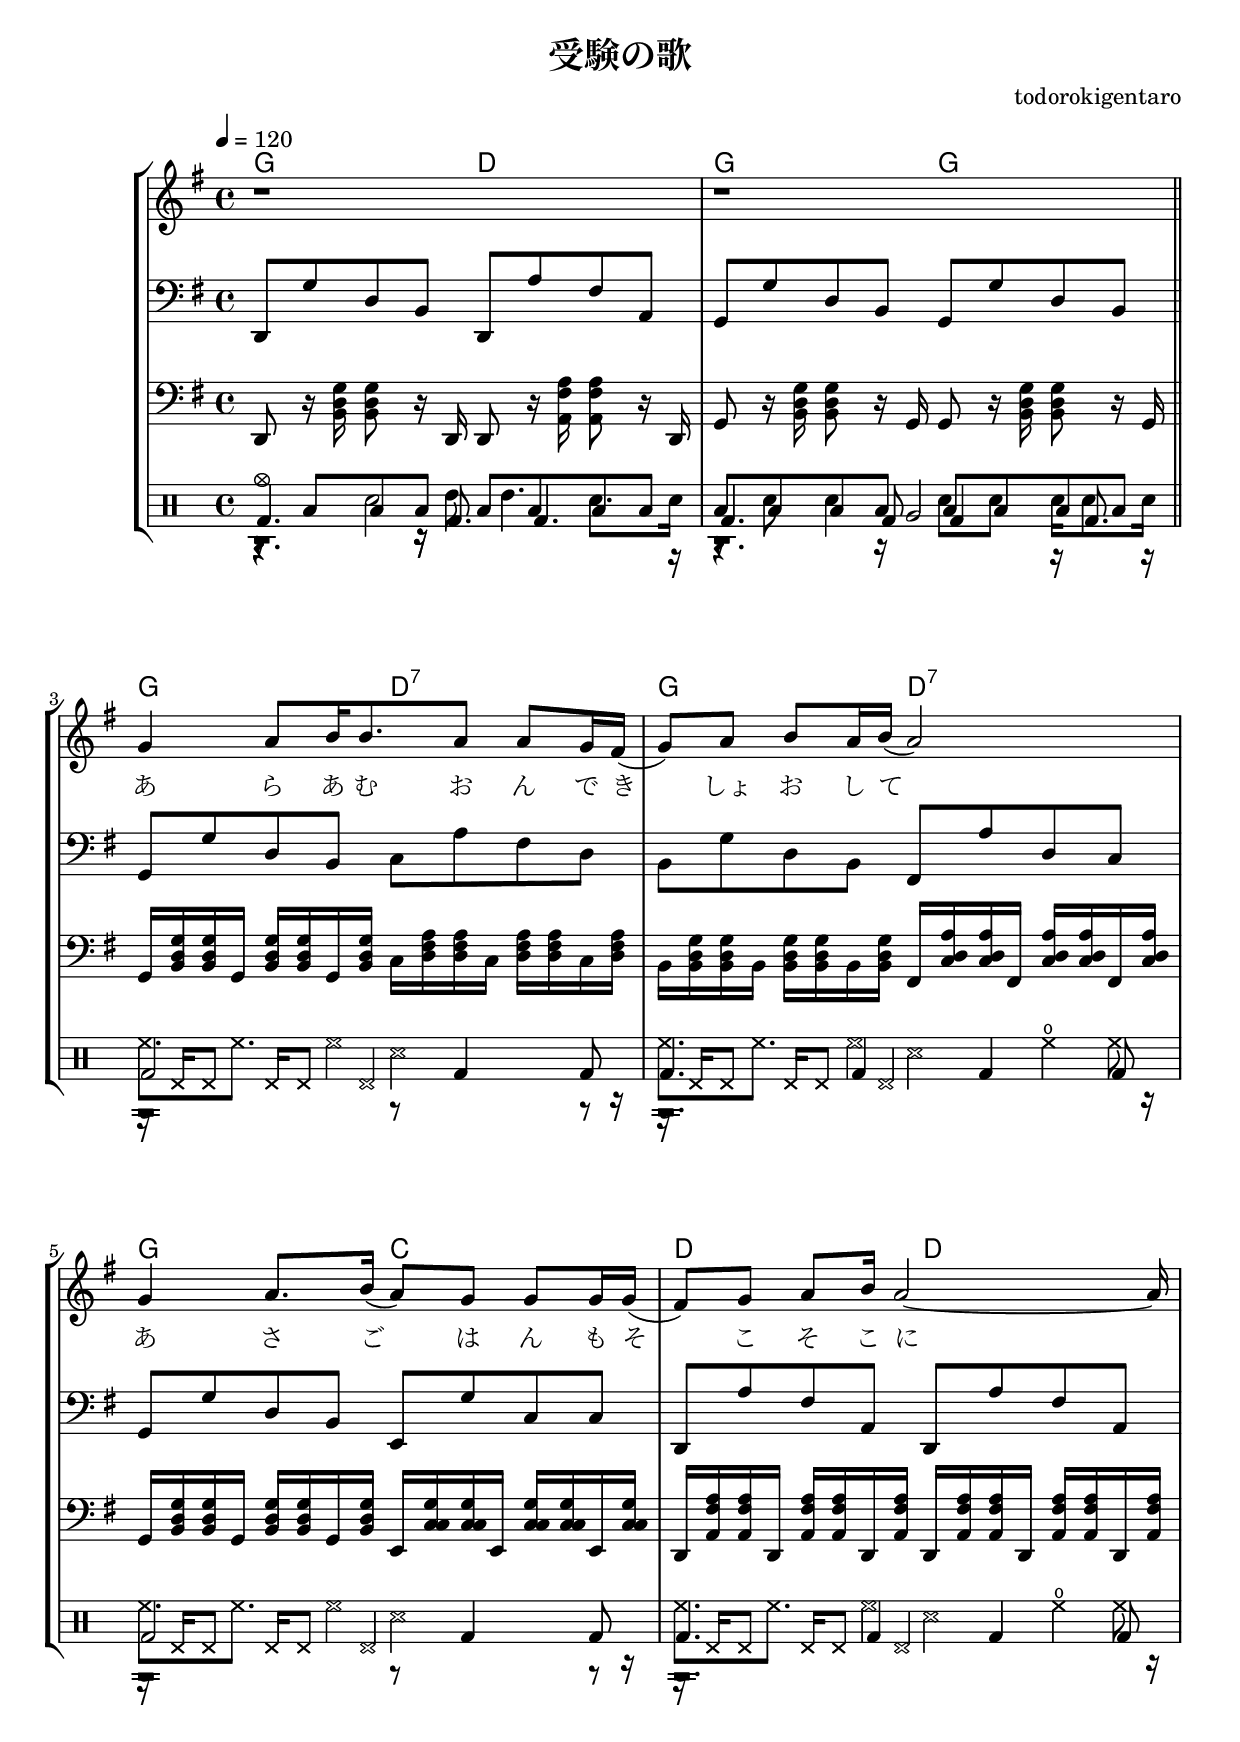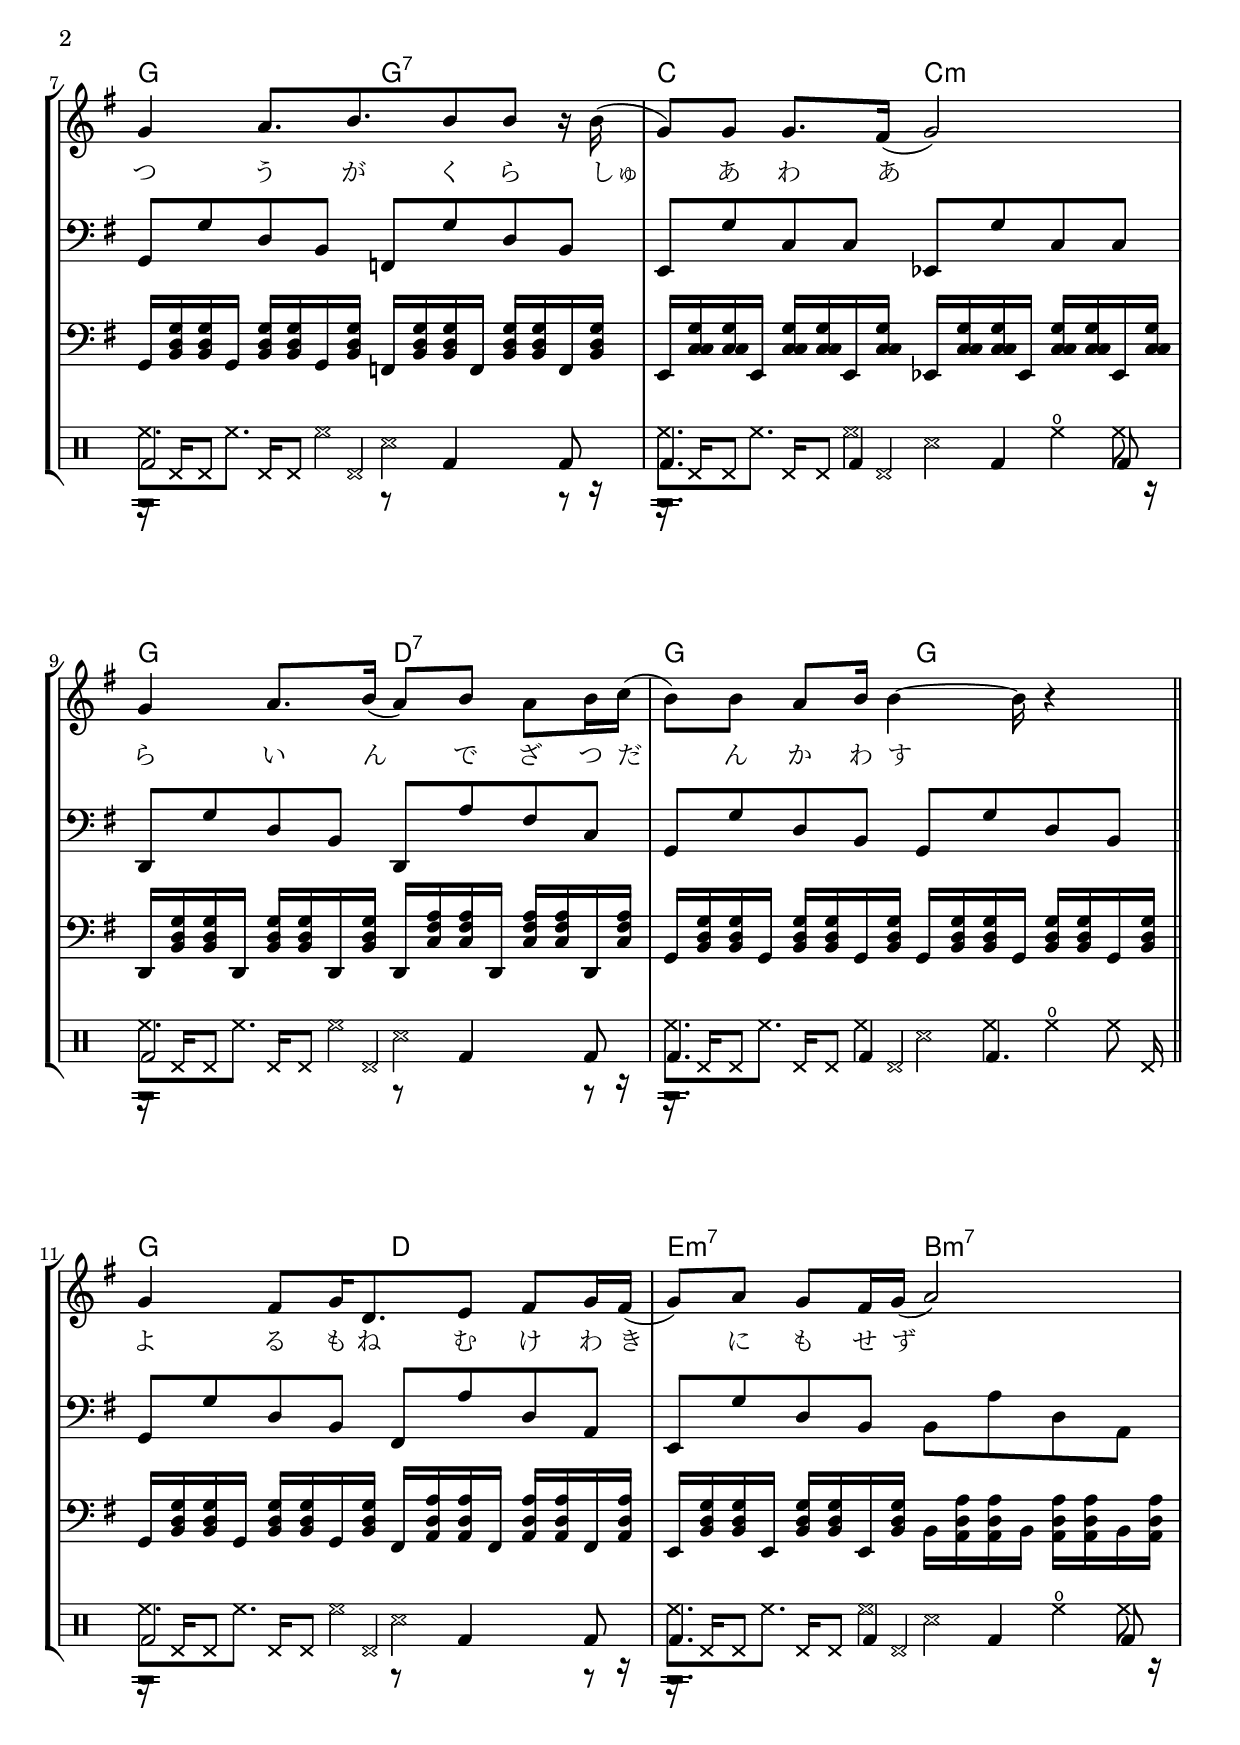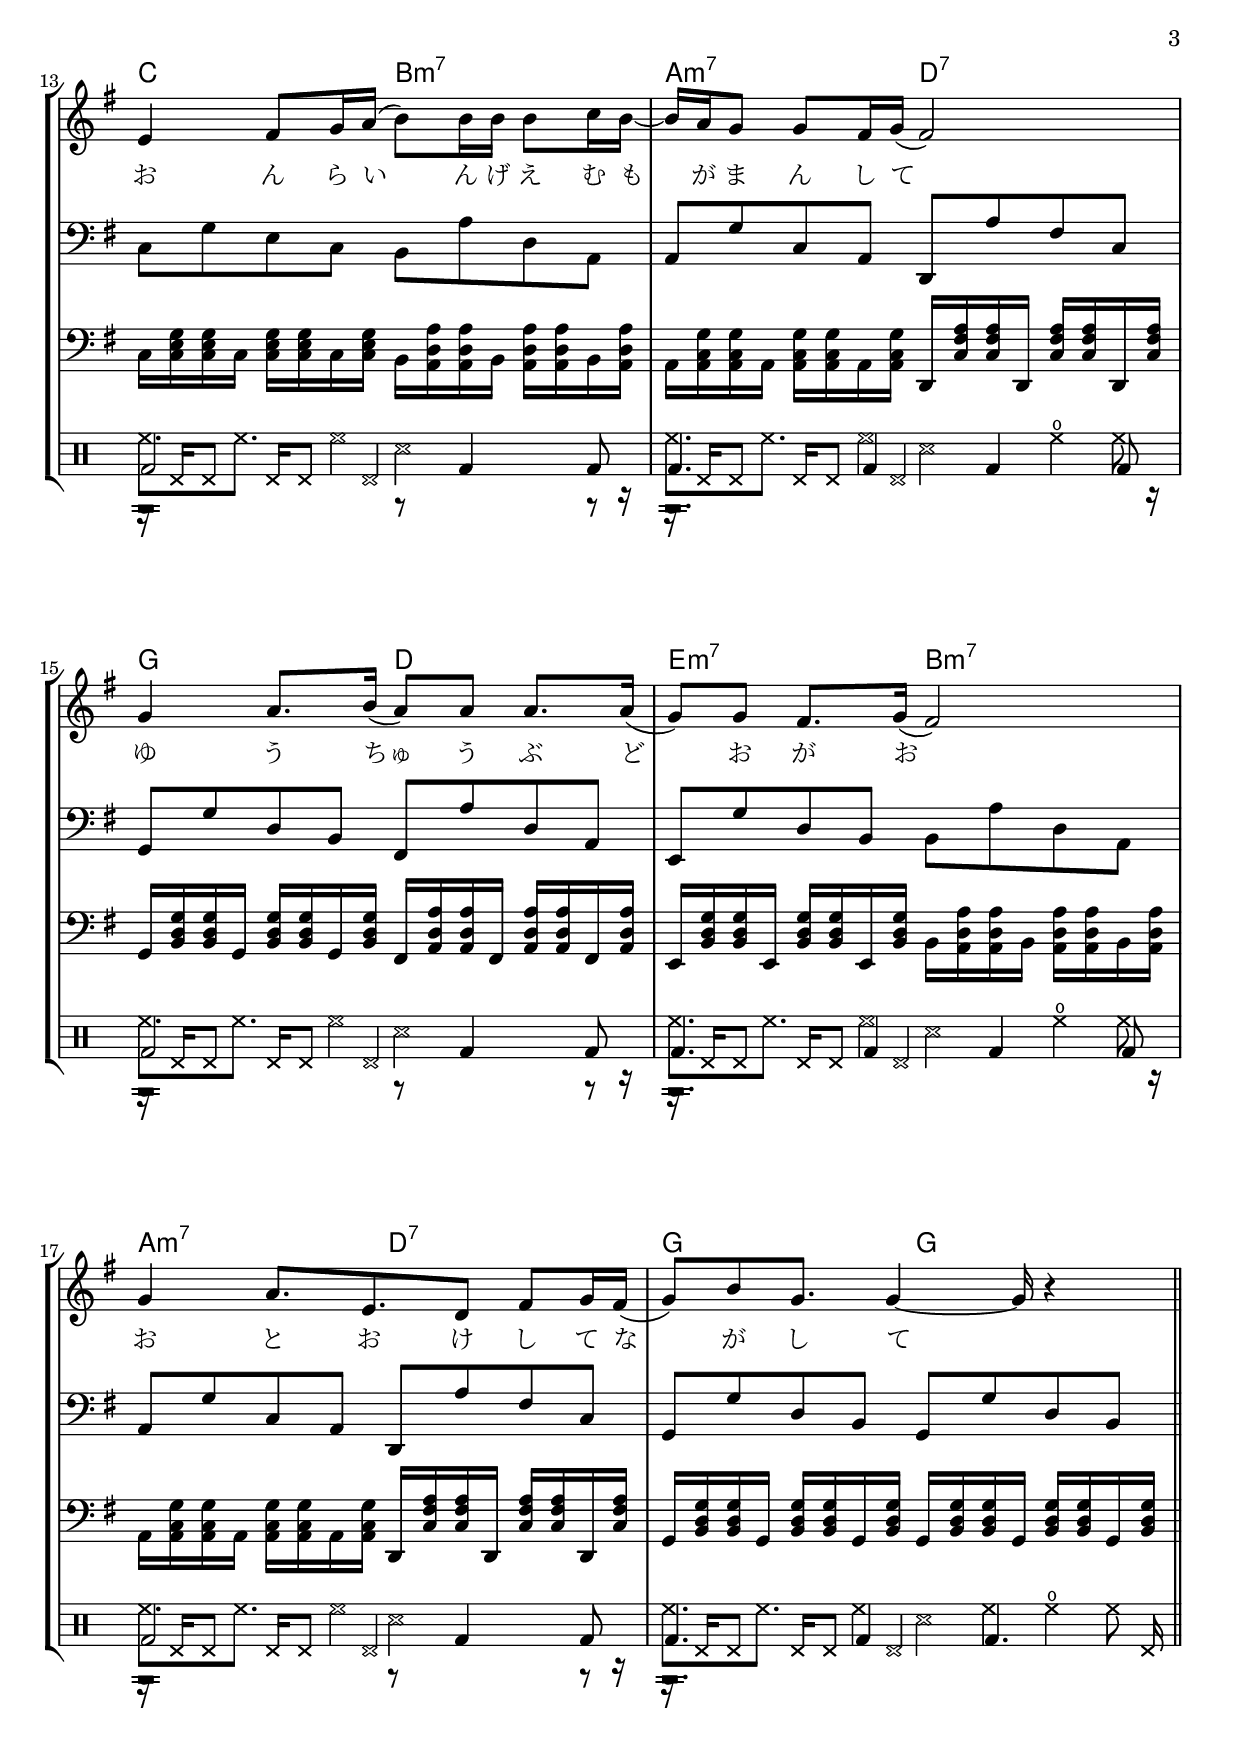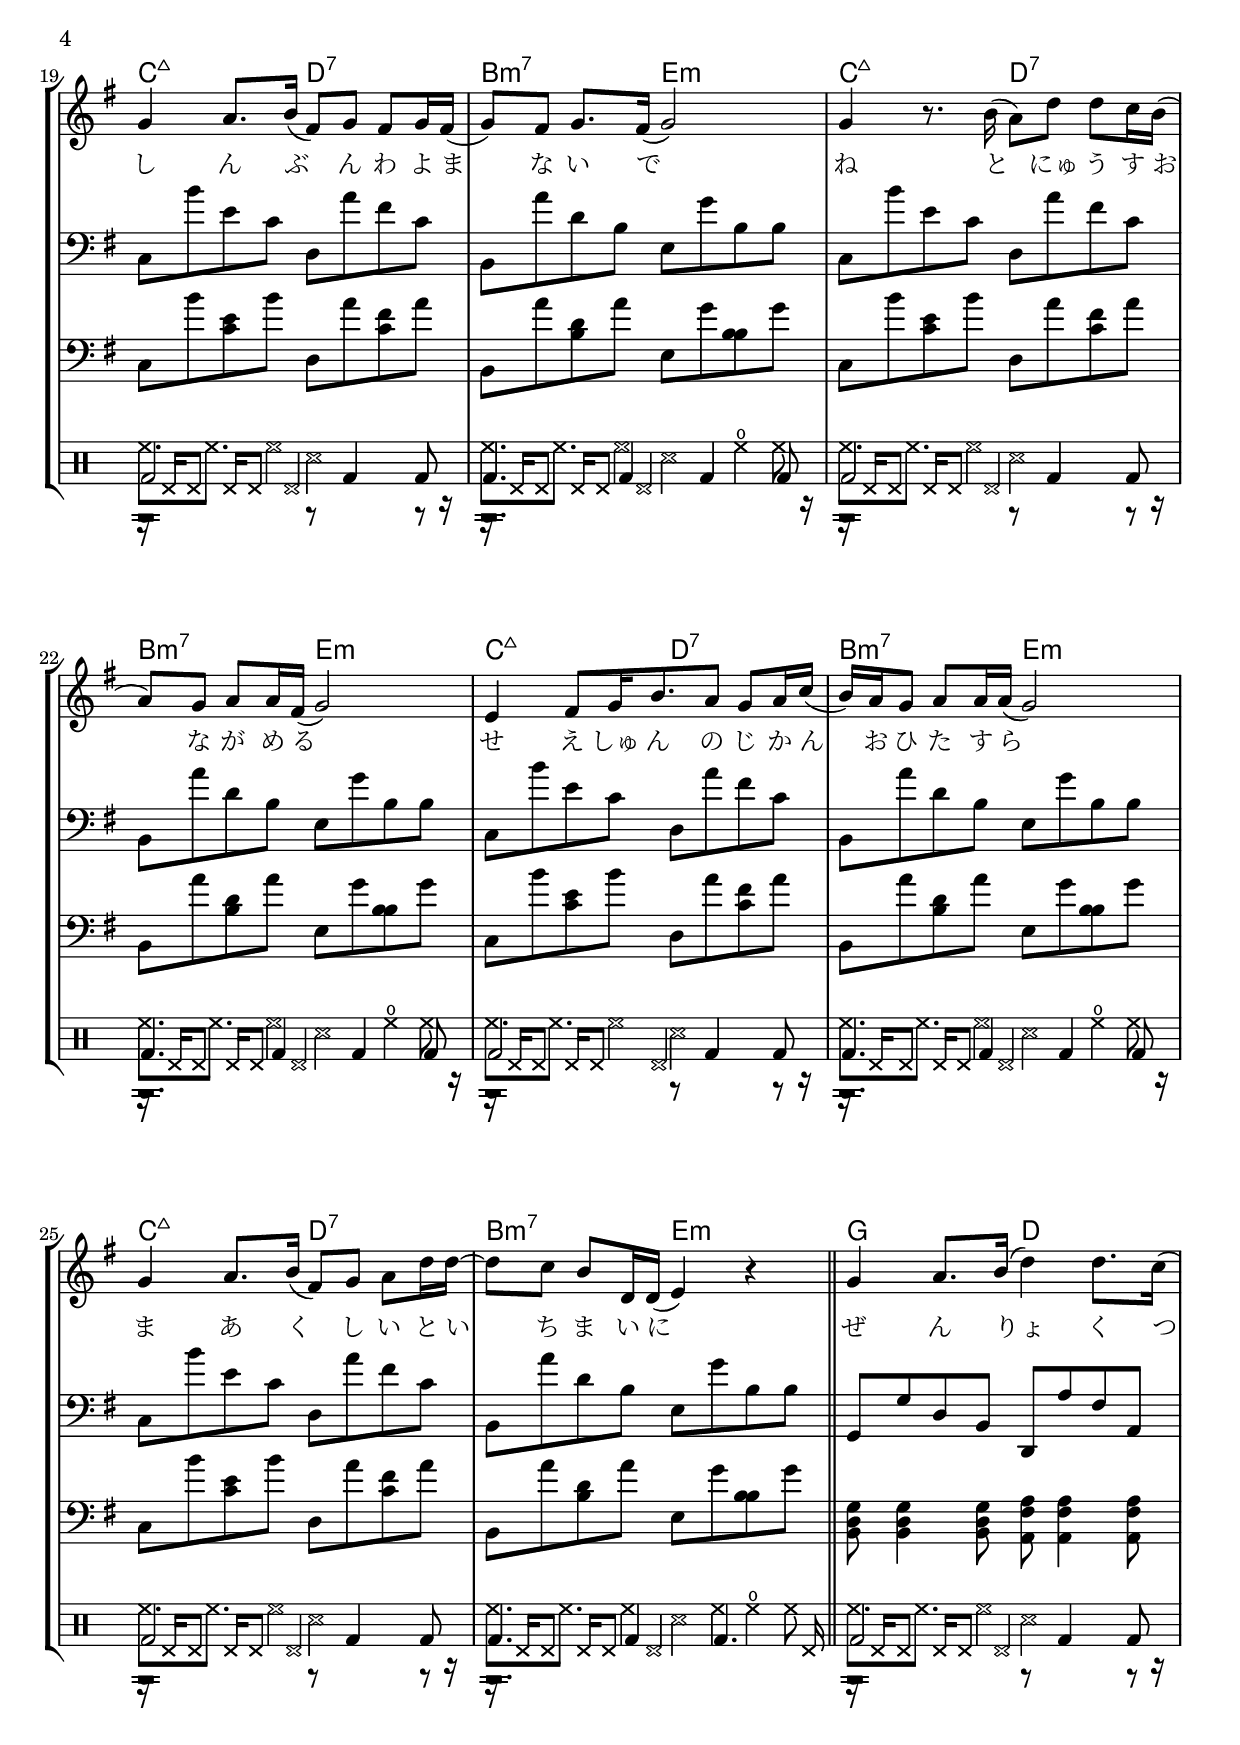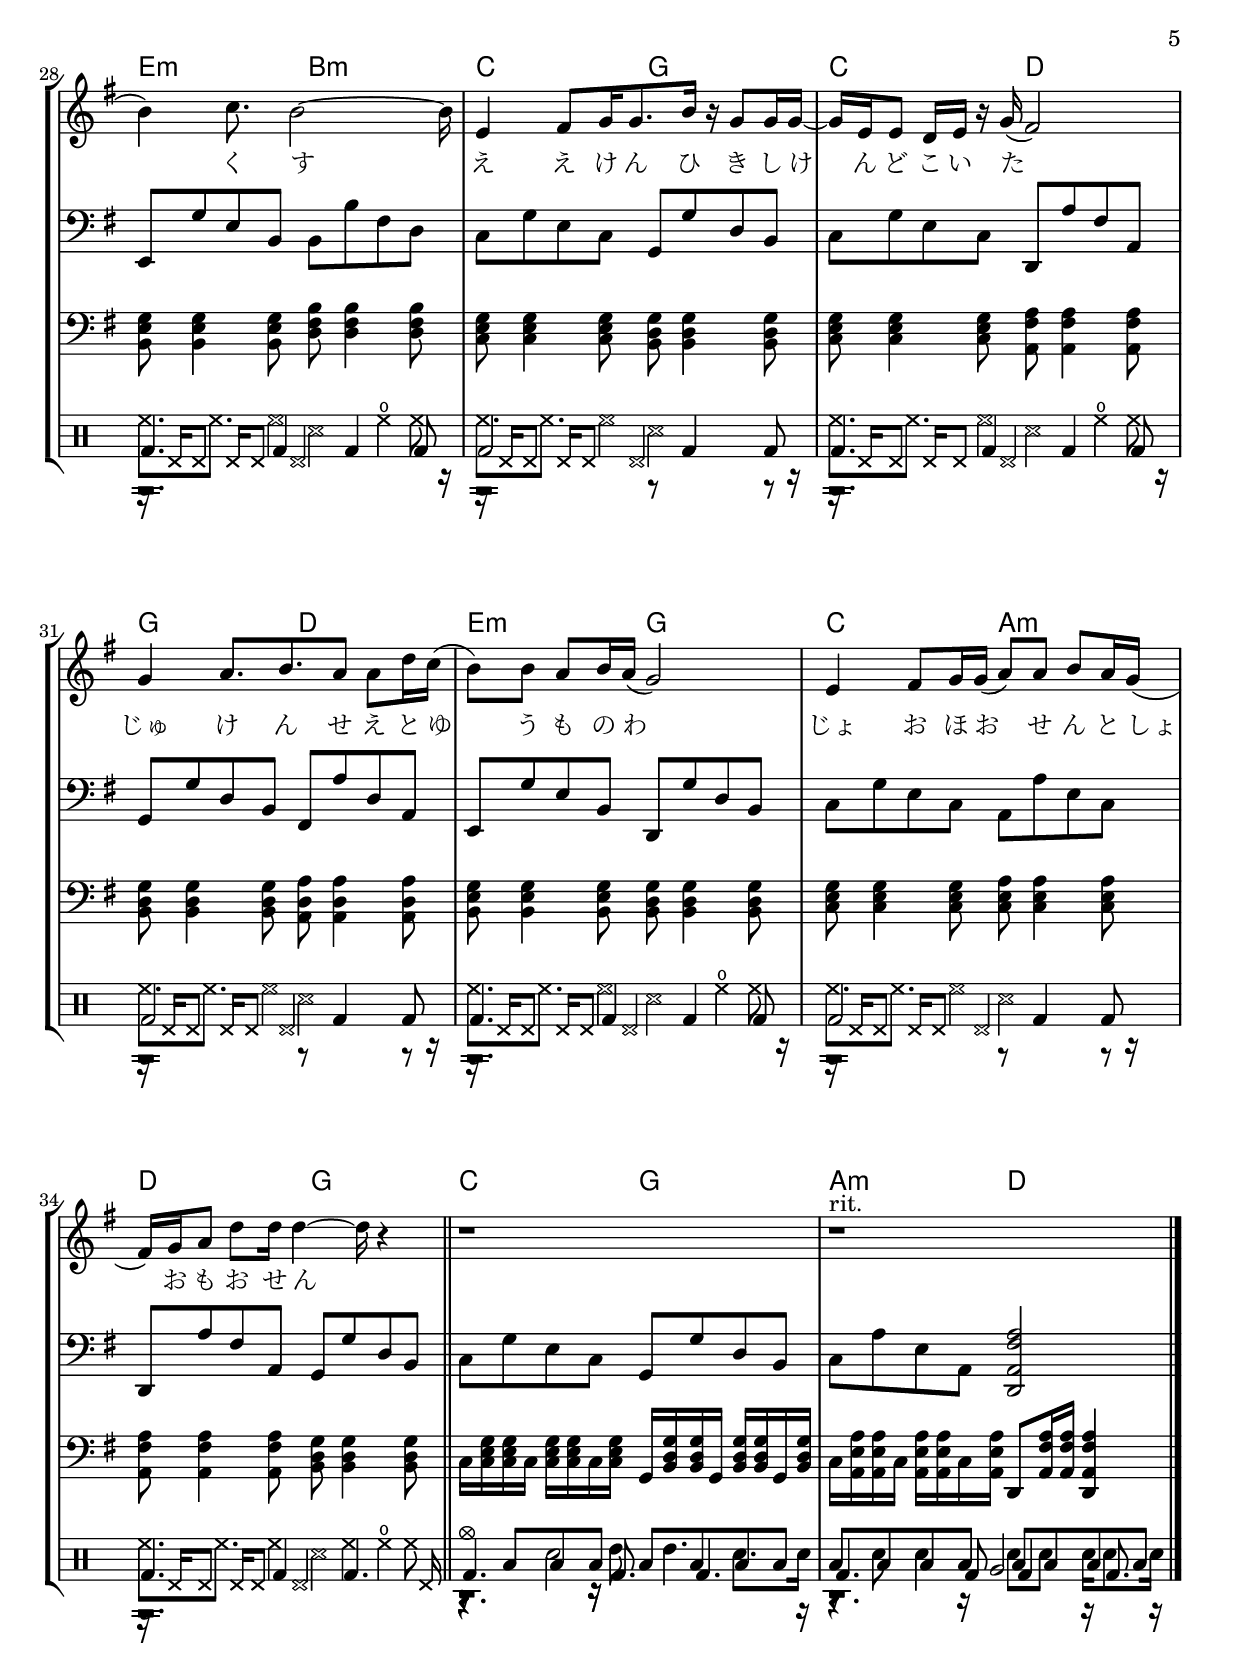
\version "2.12.1"

\header {
	title = \markup {受験の歌}
	composer = \markup \center-column {todorokigentaro}
}

harmony = \chordmode {
	g2 d g g 

	g d:7 g d:7 g c d d g g:7 c c:m g d:7 g g 

	g d e:min7 b:min7 c b:min7 a:min7 d:7 g d e:min7 b:min7 a:min7 d:7 g g 

	c:maj7 d:7 b:min7 e:m c:maj7 d:7 b:min7 e:m c:maj7 d:7 b:min7 e:m c:maj7 d:7 b:min7 e:m 

	g d e:m b:m c g c d g d e:m g c a:m d g 

	c g a:m d 
}

melody = {
	\key g \major
	\tempo 4 = 120
	r1 | r1   
	\set Staff.midiInstrument = #"fss0.34"
	 g'4  a'8  b'16  b'8.  a'8  a'8  g'16  fis'16 
	(g'8)  a'8  b'8  a'16  b'16  (a'2) 
	g'4  a'8.  b'16  (a'8)  g'8  g'8  g'16  g'16 
	(fis'8)  g'8  a'8  b'16  a'2~a'16 
	g'4  a'8.  b'8.  b'8  b'8  r16  b'16 
	(g'8)  g'8  g'8.  fis'16  (g'2) 
	g'4  a'8.  b'16  (a'8)  b'8  a'8  b'16  c''16 
	(b'8)  b'8  a'8  b'16  b'4~b'16  	r4 	\set Staff.midiInstrument = #"fss0.34"
	 g'4  fis'8  g'16  d'8.  e'8  fis'8  g'16  fis'16 
	(g'8)  a'8  g'8  fis'16  g'16  (a'2) 
	e'4  fis'8  g'16  a'16  (b'8)  b'16  b'16  b'8  c''16  b'16~ 
	b'16  a'16  g'8  g'8  fis'16  g'16  (fis'2) 
	g'4  a'8.  b'16  (a'8)  a'8  a'8.  a'16 
	(g'8)  g'8  fis'8.  g'16  (fis'2) 
	g'4  a'8.  e'8.  d'8  fis'8  g'16  fis'16 
	(g'8)  b'8  g'8.  g'4~g'16  	r4 	\set Staff.midiInstrument = #"fss0.34"
	 g'4  a'8.  b'16  (fis'8)  g'8  fis'8  g'16  fis'16 
	(g'8)  fis'8  g'8.  fis'16  (g'2) 
	g'4  r8.  b'16  (a'8)  d''8  d''8  c''16  b'16 
	(a'8)  g'8  a'8  a'16  fis'16  (g'2) 
	e'4  fis'8  g'16  b'8.  a'8  g'8  a'16  c''16 
	(b'16)  a'16  g'8  a'8  a'16  a'16  (g'2) 
	g'4  a'8.  b'16  (fis'8)  g'8  a'8  d''16  d''16~ 
	d''8  c''8  b'8  d'16  d'16  (e'4)  	r4 	\set Staff.midiInstrument = #"fss0.34"
	 g'4  a'8.  b'16  (d''4)  d''8.  c''16 
	(b'4)  c''8.  b'2~b'16 
	e'4  fis'8  g'16  g'8.  b'16  r16  g'8  g'16  g'16~ 
	g'16  e'16  e'8  d'16  e'16  r16  g'16  (fis'2) 
	g'4  a'8.  b'8.  a'8  a'8  d''16  c''16 
	(b'8)  b'8  a'8  b'16  a'16  (g'2) 
	e'4  fis'8  g'16  g'16  (a'8)  a'8  b'8  a'16  g'16 
	(fis'16)  g'16  a'8  d''8  d''16  d''4~d''16  	r4 	r1 | r1^"rit." \bar "|."
}

words = \lyricmode {
	
	あ  ら  あ  む  お  ん  で  き  しょ  お  し  て  あ  さ  ご  は  ん  も  そ  こ  そ  こ  に  つ  う  が  く  ら  しゅ  あ  わ  あ  ら  い  ん  で  ざ  つ  だ  ん  か  わ  す  
	よ  る  も  ね  む  け  わ  き  に  も  せ  ず  お  ん  ら  い  ん  げ  え  む  も  が  ま  ん  し  て  ゆ  う  ちゅ  う  ぶ  ど  お  が  お  お  と  お  け  し  て  な  が  し  て  
	し  ん  ぶ  ん  わ  よ  ま  な  い  で  ね  と  にゅ  う  す  お  な  が  め  る  せ  え  しゅ  ん  の  じ  か  ん  お  ひ  た  す  ら  ま  あ  く  し  い  と  い  ち  ま  い  に  
	ぜ  ん  りょ  く  つ  く  す  え  え  け  ん  ひ  き  し  け  ん  ど  こ  い  た  じゅ  け  ん  せ  え  と  ゆ  う  も  の  わ  じょ  お  ほ  お  せ  ん  と  しょ  お  も  お  せ  ん  
	
}

tempochange = {
	\tempo 4 = 120
	r1 | r1 \bar "||"
	\tempo 4 = 120
	r1 | r1 | r1 | r1 | r1 | r1 | r1 | r1 \bar "||"
	\tempo 4 = 120
	r1 | r1 | r1 | r1 | r1 | r1 | r1 | r1 \bar "||"
	\tempo 4 = 120
	r1 | r1 | r1 | r1 | r1 | r1 | r1 | r1 \bar "||"
	\tempo 4 = 120
	r1 | r1 | r1 | r1 | r1 | r1 | r1 | r1 \bar "||"
	\tempo 4 = 120
	r1 | \tempo 4 = 90 r2 \tempo 4 = 80 r2 \bar "|."
}

mainacc = {
	\clef bass
	\set Staff.midiInstrument = #"Acoustic Guitar (steel)"
	\key g \major
	\tempo 4 = 120
	d,8 g d b,
	d,8 a fis a,
	g,8 g d b,
	g,8 g d b,
	\bar "||"

	\set Staff.midiInstrument = #"Acoustic Guitar (steel)"
	g,8 g d b,
	c8 a fis d
	b,8 g d b,
	fis,8 a d c
	g,8 g d b,
	e,8 g c c
	d,8 a fis a,
	d,8 a fis a,
	g,8 g d b,
	f,8 g d b,
	e,8 g c c
	es,8 g c c
	d,8 g d b,
	d,8 a fis c
	g,8 g d b,
	g,8 g d b,
	\bar "||"

	\set Staff.midiInstrument = #"Acoustic Guitar (steel)"
	g,8 g d b,
	fis,8 a d a,
	e,8 g d b,
	b,8 a d a,
	c8 g e c
	b,8 a d a,
	a,8 g c a,
	d,8 a fis c
	g,8 g d b,
	fis,8 a d a,
	e,8 g d b,
	b,8 a d a,
	a,8 g c a,
	d,8 a fis c
	g,8 g d b,
	g,8 g d b,
	\bar "||"

	\set Staff.midiInstrument = #"Acoustic Guitar (steel)"
	c8 b' e' c'
	d8 a' fis' c'
	b,8 a' d' b
	e8 g' b b
	c8 b' e' c'
	d8 a' fis' c'
	b,8 a' d' b
	e8 g' b b
	c8 b' e' c'
	d8 a' fis' c'
	b,8 a' d' b
	e8 g' b b
	c8 b' e' c'
	d8 a' fis' c'
	b,8 a' d' b
	e8 g' b b
	\bar "||"

	\set Staff.midiInstrument = #"Acoustic Guitar (steel)"
	g,8 g d b,
	d,8 a fis a,
	e,8 g e b,
	b,8 b fis d
	c8 g e c
	g,8 g d b,
	c8 g e c
	d,8 a fis a,
	g,8 g d b,
	fis,8 a d a,
	e,8 g e b,
	d,8 g d b,
	c8 g e c
	a,8 a e c
	d,8 a fis a,
	g,8 g d b,
	\bar "||"

	\set Staff.midiInstrument = #"Acoustic Guitar (steel)"
	c8 g e c
	g,8 g d b,
	c8 a e a,
	<d, a, fis a>2
	\bar "|."
}

subacc = {
	\clef bass
	\set Staff.midiInstrument = #"String Ensemble 1"
	\key g \major
	\tempo 4 = 120
	d,8 r16 <b, d g>16 <b, d g>8 r16 d,16
	d,8 r16 <a, fis a>16 <a, fis a>8 r16 d,16
	g,8 r16 <b, d g>16 <b, d g>8 r16 g,16
	g,8 r16 <b, d g>16 <b, d g>8 r16 g,16
	\bar "||"

	\set Staff.midiInstrument = #"Contrabass"
	g,16 <b, d g>16 <b, d g>16 g,16   <b, d g>16 <b, d g>16 g,16 <b, d g>16
	c16 <d fis a>16 <d fis a>16 c16   <d fis a>16 <d fis a>16 c16 <d fis a>16
	b,16 <b, d g>16 <b, d g>16 b,16   <b, d g>16 <b, d g>16 b,16 <b, d g>16
	fis,16 <c d a>16 <c d a>16 fis,16   <c d a>16 <c d a>16 fis,16 <c d a>16
	g,16 <b, d g>16 <b, d g>16 g,16   <b, d g>16 <b, d g>16 g,16 <b, d g>16
	e,16 <c c g>16 <c c g>16 e,16   <c c g>16 <c c g>16 e,16 <c c g>16
	d,16 <a, fis a>16 <a, fis a>16 d,16   <a, fis a>16 <a, fis a>16 d,16 <a, fis a>16
	d,16 <a, fis a>16 <a, fis a>16 d,16   <a, fis a>16 <a, fis a>16 d,16 <a, fis a>16
	g,16 <b, d g>16 <b, d g>16 g,16   <b, d g>16 <b, d g>16 g,16 <b, d g>16
	f,16 <b, d g>16 <b, d g>16 f,16   <b, d g>16 <b, d g>16 f,16 <b, d g>16
	e,16 <c c g>16 <c c g>16 e,16   <c c g>16 <c c g>16 e,16 <c c g>16
	es,16 <c c g>16 <c c g>16 es,16   <c c g>16 <c c g>16 es,16 <c c g>16
	d,16 <b, d g>16 <b, d g>16 d,16   <b, d g>16 <b, d g>16 d,16 <b, d g>16
	d,16 <c fis a>16 <c fis a>16 d,16   <c fis a>16 <c fis a>16 d,16 <c fis a>16
	g,16 <b, d g>16 <b, d g>16 g,16   <b, d g>16 <b, d g>16 g,16 <b, d g>16
	g,16 <b, d g>16 <b, d g>16 g,16   <b, d g>16 <b, d g>16 g,16 <b, d g>16
	\bar "||"

	\set Staff.midiInstrument = #"Contrabass"
	g,16 <b, d g>16 <b, d g>16 g,16   <b, d g>16 <b, d g>16 g,16 <b, d g>16
	fis,16 <a, d a>16 <a, d a>16 fis,16   <a, d a>16 <a, d a>16 fis,16 <a, d a>16
	e,16 <b, d g>16 <b, d g>16 e,16   <b, d g>16 <b, d g>16 e,16 <b, d g>16
	b,16 <a, d a>16 <a, d a>16 b,16   <a, d a>16 <a, d a>16 b,16 <a, d a>16
	c16 <c e g>16 <c e g>16 c16   <c e g>16 <c e g>16 c16 <c e g>16
	b,16 <a, d a>16 <a, d a>16 b,16   <a, d a>16 <a, d a>16 b,16 <a, d a>16
	a,16 <a, c g>16 <a, c g>16 a,16   <a, c g>16 <a, c g>16 a,16 <a, c g>16
	d,16 <c fis a>16 <c fis a>16 d,16   <c fis a>16 <c fis a>16 d,16 <c fis a>16
	g,16 <b, d g>16 <b, d g>16 g,16   <b, d g>16 <b, d g>16 g,16 <b, d g>16
	fis,16 <a, d a>16 <a, d a>16 fis,16   <a, d a>16 <a, d a>16 fis,16 <a, d a>16
	e,16 <b, d g>16 <b, d g>16 e,16   <b, d g>16 <b, d g>16 e,16 <b, d g>16
	b,16 <a, d a>16 <a, d a>16 b,16   <a, d a>16 <a, d a>16 b,16 <a, d a>16
	a,16 <a, c g>16 <a, c g>16 a,16   <a, c g>16 <a, c g>16 a,16 <a, c g>16
	d,16 <c fis a>16 <c fis a>16 d,16   <c fis a>16 <c fis a>16 d,16 <c fis a>16
	g,16 <b, d g>16 <b, d g>16 g,16   <b, d g>16 <b, d g>16 g,16 <b, d g>16
	g,16 <b, d g>16 <b, d g>16 g,16   <b, d g>16 <b, d g>16 g,16 <b, d g>16
	\bar "||"

	\set Staff.midiInstrument = #"Contrabass"
	c8 b' <c' e'> b'
	d8 a' <c' fis'> a'
	b,8 a' <b d'> a'
	e8 g' <b b> g'
	c8 b' <c' e'> b'
	d8 a' <c' fis'> a'
	b,8 a' <b d'> a'
	e8 g' <b b> g'
	c8 b' <c' e'> b'
	d8 a' <c' fis'> a'
	b,8 a' <b d'> a'
	e8 g' <b b> g'
	c8 b' <c' e'> b'
	d8 a' <c' fis'> a'
	b,8 a' <b d'> a'
	e8 g' <b b> g'
	\bar "||"

	\set Staff.midiInstrument = #"Contrabass"
	<b, d g>8 <b, d g>4 <b, d g>8
	<a, fis a>8 <a, fis a>4 <a, fis a>8
	<b, e g>8 <b, e g>4 <b, e g>8
	<d fis b>8 <d fis b>4 <d fis b>8
	<c e g>8 <c e g>4 <c e g>8
	<b, d g>8 <b, d g>4 <b, d g>8
	<c e g>8 <c e g>4 <c e g>8
	<a, fis a>8 <a, fis a>4 <a, fis a>8
	<b, d g>8 <b, d g>4 <b, d g>8
	<a, d a>8 <a, d a>4 <a, d a>8
	<b, e g>8 <b, e g>4 <b, e g>8
	<b, d g>8 <b, d g>4 <b, d g>8
	<c e g>8 <c e g>4 <c e g>8
	<c e a>8 <c e a>4 <c e a>8
	<a, fis a>8 <a, fis a>4 <a, fis a>8
	<b, d g>8 <b, d g>4 <b, d g>8
	\bar "||"

	\set Staff.midiInstrument = #"Synthstrings 1"
	c16 <c e g>16 <c e g>16 c16   <c e g>16 <c e g>16 c16 <c e g>16
	g,16 <b, d g>16 <b, d g>16 g,16   <b, d g>16 <b, d g>16 g,16 <b, d g>16
	c16 <a, e a>16 <a, e a>16 c16   <a, e a>16 <a, e a>16 c16 <a, e a>16
	d,8 <a, fis a>16 <a, fis a>16 <d, a, fis a>4
	\bar "|."
}

percA = {
	\drummode {
	r4 sn2 sn8. sn16  |r8 sn8 sn4 sn8 sn8 sn16 sn8 sn16  \bar "||"
	r1  |r2. hho4  |r1  |r2. hho4  |r1  |r2. hho4  |r1  |r2. hho4  \bar "||"
	r1  |r2. hho4  |r1  |r2. hho4  |r1  |r2. hho4  |r1  |r2. hho4  \bar "||"
	r1  |r2. hho4  |r1  |r2. hho4  |r1  |r2. hho4  |r1  |r2. hho4  \bar "||"
	r1  |r2. hho4  |r1  |r2. hho4  |r1  |r2. hho4  |r1  |r2. hho4  \bar "||"
	r4 sn2 sn8. sn16  |r8 sn8 sn4 sn8 sn8 sn16 sn8 sn16  \bar "|."
	}
}

percB = {
	\drummode {
	r4. r16 tommh8 tommh4. r16  |r1  \bar "||"
	r16 hhp16 hhp8 hhp16 hhp8 hhp2 r16  |r16 hhp16 hhp8 hhp16 hhp8 hhp2 r16  |r16 hhp16 hhp8 hhp16 hhp8 hhp2 r16  |r16 hhp16 hhp8 hhp16 hhp8 hhp2 r16  |r16 hhp16 hhp8 hhp16 hhp8 hhp2 r16  |r16 hhp16 hhp8 hhp16 hhp8 hhp2 r16  |r16 hhp16 hhp8 hhp16 hhp8 hhp2 r16  |r16 hhp16 hhp8 hhp16 hhp8 hhp2 hhp16  \bar "||"
	r16 hhp16 hhp8 hhp16 hhp8 hhp2 r16  |r16 hhp16 hhp8 hhp16 hhp8 hhp2 r16  |r16 hhp16 hhp8 hhp16 hhp8 hhp2 r16  |r16 hhp16 hhp8 hhp16 hhp8 hhp2 r16  |r16 hhp16 hhp8 hhp16 hhp8 hhp2 r16  |r16 hhp16 hhp8 hhp16 hhp8 hhp2 r16  |r16 hhp16 hhp8 hhp16 hhp8 hhp2 r16  |r16 hhp16 hhp8 hhp16 hhp8 hhp2 hhp16  \bar "||"
	r16 hhp16 hhp8 hhp16 hhp8 hhp2 r16  |r16 hhp16 hhp8 hhp16 hhp8 hhp2 r16  |r16 hhp16 hhp8 hhp16 hhp8 hhp2 r16  |r16 hhp16 hhp8 hhp16 hhp8 hhp2 r16  |r16 hhp16 hhp8 hhp16 hhp8 hhp2 r16  |r16 hhp16 hhp8 hhp16 hhp8 hhp2 r16  |r16 hhp16 hhp8 hhp16 hhp8 hhp2 r16  |r16 hhp16 hhp8 hhp16 hhp8 hhp2 hhp16  \bar "||"
	r16 hhp16 hhp8 hhp16 hhp8 hhp2 r16  |r16 hhp16 hhp8 hhp16 hhp8 hhp2 r16  |r16 hhp16 hhp8 hhp16 hhp8 hhp2 r16  |r16 hhp16 hhp8 hhp16 hhp8 hhp2 r16  |r16 hhp16 hhp8 hhp16 hhp8 hhp2 r16  |r16 hhp16 hhp8 hhp16 hhp8 hhp2 r16  |r16 hhp16 hhp8 hhp16 hhp8 hhp2 r16  |r16 hhp16 hhp8 hhp16 hhp8 hhp2 hhp16  \bar "||"
	r4. r16 tommh8 tommh4. r16  |r1  \bar "|."
	}
}

percC = {
	\drummode {
	r8 toml8 toml8 toml8 toml8 toml8 toml8 toml8  |toml8 toml8 toml8 toml8 toml8 toml8 toml8 toml8  \bar "||"
	hh8. hh8. hh2 r8  |hh8. hh8. hh2 hh8  |hh8. hh8. hh2 r8  |hh8. hh8. hh2 hh8  |hh8. hh8. hh2 r8  |hh8. hh8. hh2 hh8  |hh8. hh8. hh2 r8  |hh8. hh8. hh4 hh4 hh8  \bar "||"
	hh8. hh8. hh2 r8  |hh8. hh8. hh2 hh8  |hh8. hh8. hh2 r8  |hh8. hh8. hh2 hh8  |hh8. hh8. hh2 r8  |hh8. hh8. hh2 hh8  |hh8. hh8. hh2 r8  |hh8. hh8. hh4 hh4 hh8  \bar "||"
	hh8. hh8. hh2 r8  |hh8. hh8. hh2 hh8  |hh8. hh8. hh2 r8  |hh8. hh8. hh2 hh8  |hh8. hh8. hh2 r8  |hh8. hh8. hh2 hh8  |hh8. hh8. hh2 r8  |hh8. hh8. hh4 hh4 hh8  \bar "||"
	hh8. hh8. hh2 r8  |hh8. hh8. hh2 hh8  |hh8. hh8. hh2 r8  |hh8. hh8. hh2 hh8  |hh8. hh8. hh2 r8  |hh8. hh8. hh2 hh8  |hh8. hh8. hh2 r8  |hh8. hh8. hh4 hh4 hh8  \bar "||"
	r8 toml8 toml8 toml8 toml8 toml8 toml8 toml8  |toml8 toml8 toml8 toml8 toml8 toml8 toml8 toml8  \bar "|."
	}
}

percD = {
	\drummode {
	r1  |r4. r16 tomfh2 r16  \bar "||"
	r2 ss2  |r2 ss2  |r2 ss2  |r2 ss2  |r2 ss2  |r2 ss2  |r2 ss2  |r2 ss2  \bar "||"
	r2 ss2  |r2 ss2  |r2 ss2  |r2 ss2  |r2 ss2  |r2 ss2  |r2 ss2  |r2 ss2  \bar "||"
	r2 ss2  |r2 ss2  |r2 ss2  |r2 ss2  |r2 ss2  |r2 ss2  |r2 ss2  |r2 ss2  \bar "||"
	r2 ss2  |r2 ss2  |r2 ss2  |r2 ss2  |r2 ss2  |r2 ss2  |r2 ss2  |r2 ss2  \bar "||"
	r1  |r4. r16 tomfh2 r16  \bar "|."
	}
}

percE = {
	\drummode {
	bd4. r16 bd8. bd4.  |bd4. bd8 bd4 r16 bd8.  \bar "||"
	bd2 r8 bd4 bd8  |bd4. bd4 bd4 bd8  |bd2 r8 bd4 bd8  |bd4. bd4 bd4 bd8  |bd2 r8 bd4 bd8  |bd4. bd4 bd4 bd8  |bd2 r8 bd4 bd8  |bd4. bd4 bd4.  \bar "||"
	bd2 r8 bd4 bd8  |bd4. bd4 bd4 bd8  |bd2 r8 bd4 bd8  |bd4. bd4 bd4 bd8  |bd2 r8 bd4 bd8  |bd4. bd4 bd4 bd8  |bd2 r8 bd4 bd8  |bd4. bd4 bd4.  \bar "||"
	bd2 r8 bd4 bd8  |bd4. bd4 bd4 bd8  |bd2 r8 bd4 bd8  |bd4. bd4 bd4 bd8  |bd2 r8 bd4 bd8  |bd4. bd4 bd4 bd8  |bd2 r8 bd4 bd8  |bd4. bd4 bd4.  \bar "||"
	bd2 r8 bd4 bd8  |bd4. bd4 bd4 bd8  |bd2 r8 bd4 bd8  |bd4. bd4 bd4 bd8  |bd2 r8 bd4 bd8  |bd4. bd4 bd4 bd8  |bd2 r8 bd4 bd8  |bd4. bd4 bd4.  \bar "||"
	bd4. r16 bd8. bd4.  |bd4. bd8 bd4 r16 bd8.  \bar "|."
	}
}

percF = {
	\drummode {
	cymc1  |r1 \bar "||"
	r1 | r1 | r1 | r1 | r1 | r1 | r1 | r1 \bar "||"
	r1 | r1 | r1 | r1 | r1 | r1 | r1 | r1 \bar "||"
	r1 | r1 | r1 | r1 | r1 | r1 | r1 | r1 \bar "||"
	r1 | r1 | r1 | r1 | r1 | r1 | r1 | r1 \bar "||"
	cymc1  |r1 \bar "|."
	}
}

\score {
	<<
		\new StaffGroup <<
			\new ChordNames {\harmony}
			\new Voice = "melody" {\melody}
			\new Lyrics \lyricsto "melody" \words
			\new Staff = "mainacc" {\mainacc}
			\new Staff = "subacc" {\subacc}
			\new DrumStaff <<
				\new DrumVoice {\percA}
				\new DrumVoice {\percB}
				\new DrumVoice {\percC}
				\new DrumVoice {\percD}
				\new DrumVoice {\percE}
				\new DrumVoice {\percF}
			>>
		>>
	>>
	\layout { }
}
